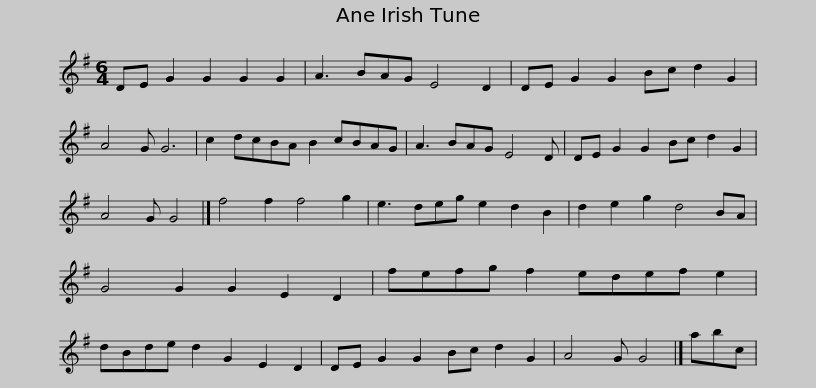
X:1
L:1/8
M:6/4
I:linebreak $
K:G
V:1 treble
V:1
 DE G2 G2 G2 G2 | A3 BAG E4 D2 | DE G2 G2 Bc d2 G2 | A4 G G6 | c2 dcBA B2 cBAG | %5
 A3 BAG E4 D |$ DE G2 G2 Bc d2 G2 | A4 G G4 |] f4 f2 f4 g2 | e3 deg e2 d2 B2 | %10
 d2 e2 g2 d4 BA | G4 G2 G2 E2 D2 |$ fefg f2 edef e2 | dBde d2 G2 E2 D2 | DE G2 G2 Bc d2 G2 | %15
 A4 G G4 |] abc | %17
